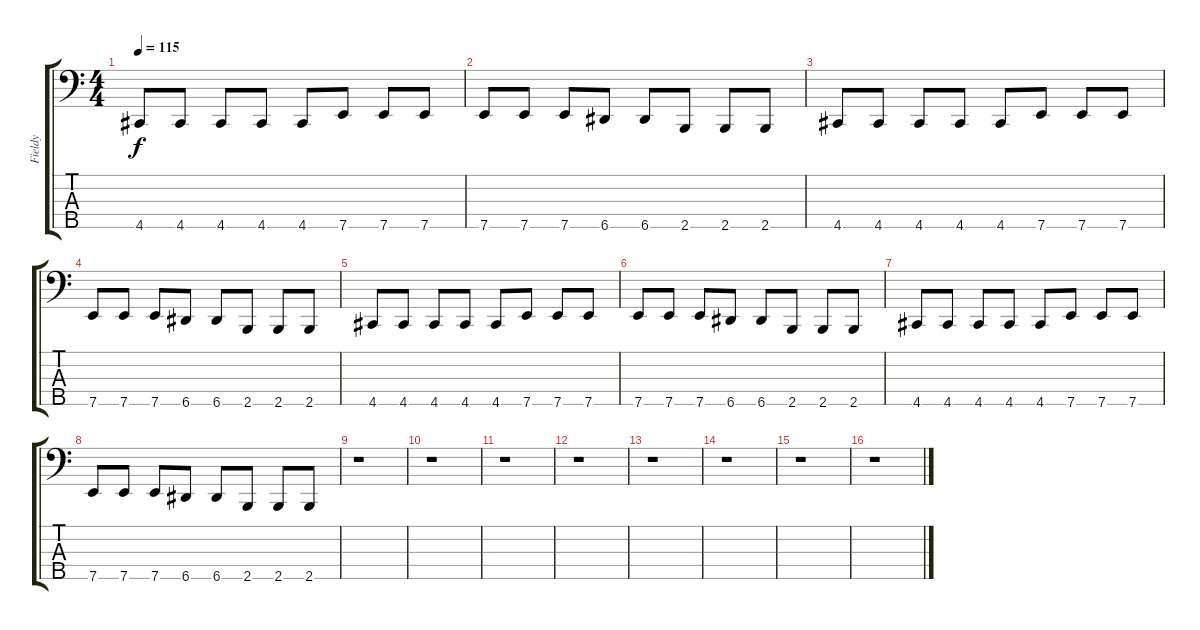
\track ("Fieldy" "Fieldy") {instrument electricbasspick}
\staff {score tabs}
\tuning (F2 C2 G1 D1 A0) {hide}
\ts (4 4)
\tempo 115
\clef f4
\ks c
4.5.8{dy f} 4.5.8 4.5.8 4.5.8 4.5.8 7.5.8 7.5.8 7.5.8 |
7.5.8 7.5.8 7.5.8 6.5.8 6.5.8 2.5.8 2.5.8 2.5.8 |
4.5.8 4.5.8 4.5.8 4.5.8 4.5.8 7.5.8 7.5.8 7.5.8 |
7.5.8 7.5.8 7.5.8 6.5.8 6.5.8 2.5.8 2.5.8 2.5.8 |
4.5.8 4.5.8 4.5.8 4.5.8 4.5.8 7.5.8 7.5.8 7.5.8 |
7.5.8 7.5.8 7.5.8 6.5.8 6.5.8 2.5.8 2.5.8 2.5.8 |
4.5.8 4.5.8 4.5.8 4.5.8 4.5.8 7.5.8 7.5.8 7.5.8 |
7.5.8 7.5.8 7.5.8 6.5.8 6.5.8 2.5.8 2.5.8 2.5.8 |
r.1 |
r.1 |
r.1 |
r.1 |
r.1 |
r.1 |
r.1 |
r.1
